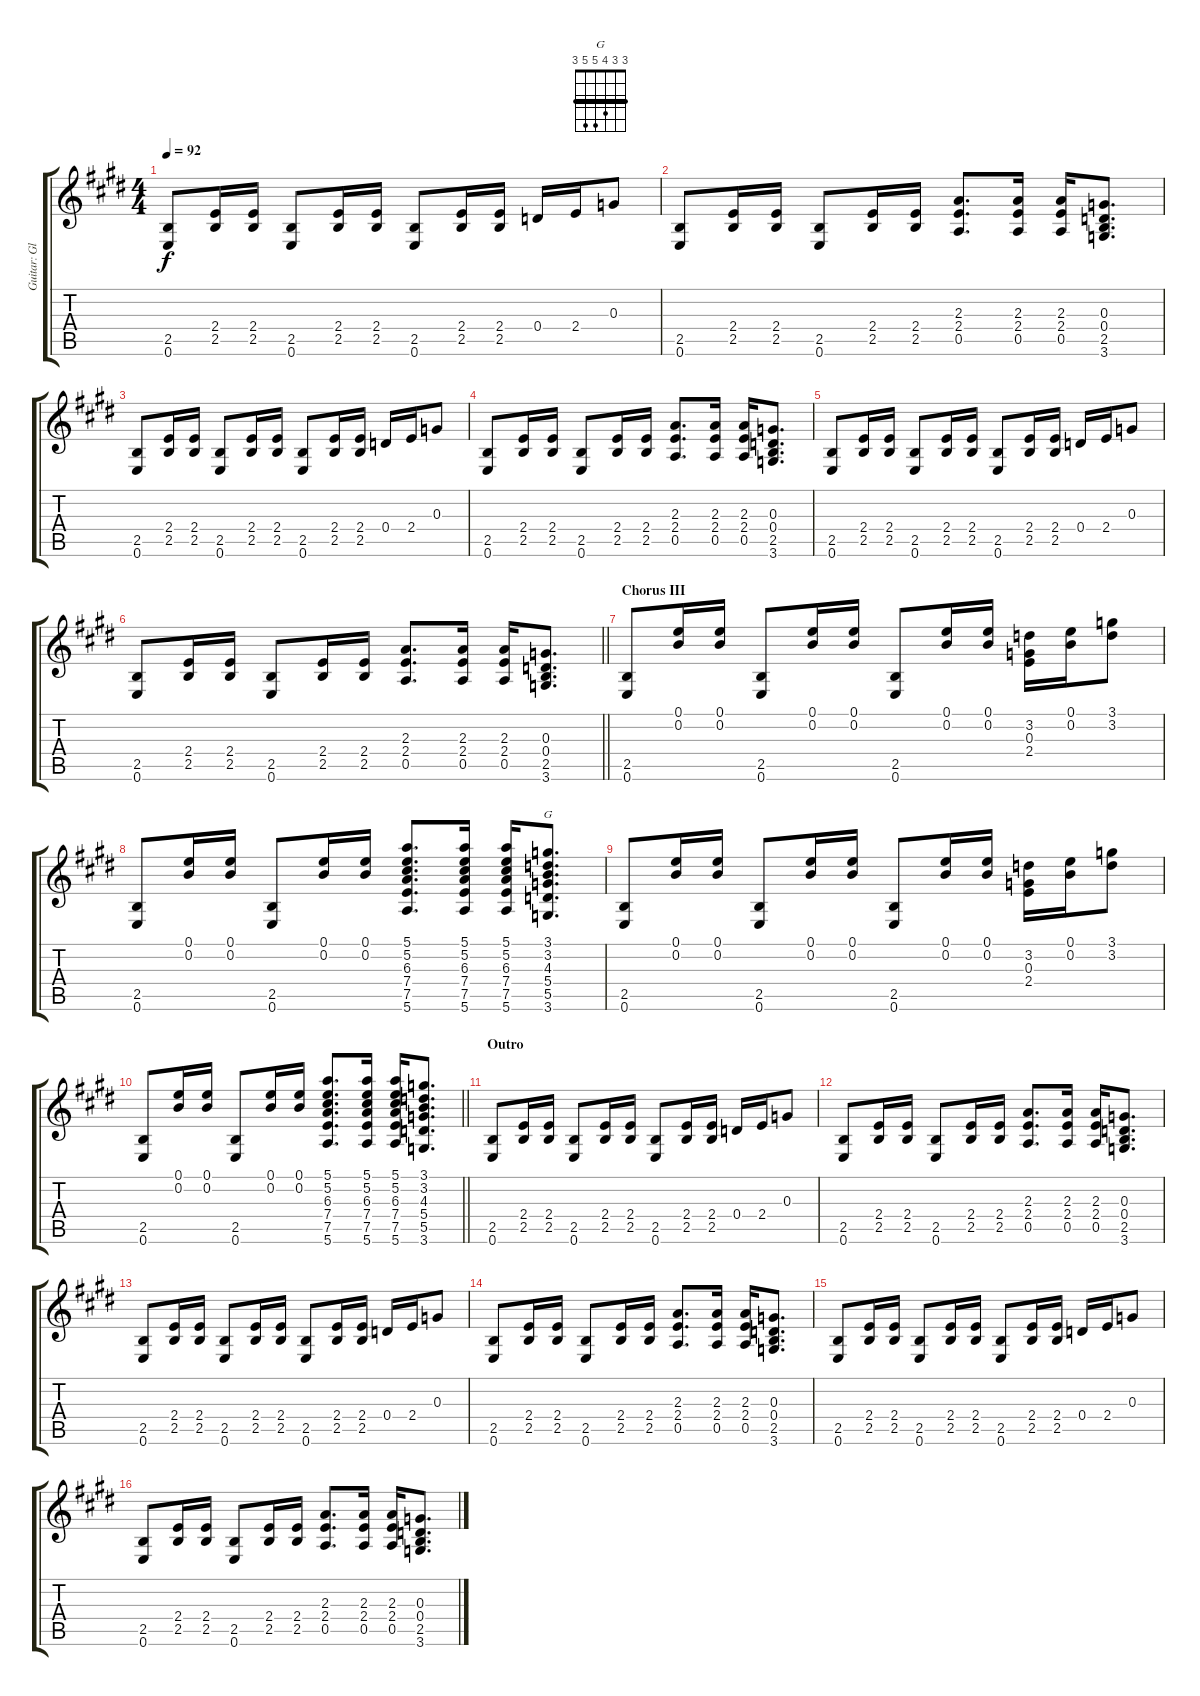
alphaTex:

\track ("Guitar: Glenn" "Guitar: Gl") {instrument distortionguitar}
\staff {score tabs}
\tuning (E4 B3 G3 D3 A2 E2) {hide}
\chord ("G" 3 3 4 5 5 3) {barre 3}
\ts (4 4)
\tempo 92
\clef g2
\ks e
(2.5 0.6).8{dy f} (2.4 2.5).16 (2.4 2.5).16 (2.5 0.6).8 (2.4 2.5).16 (2.4 2.5).16 (2.5 0.6).8 (2.4 2.5).16 (2.4 2.5).16 0.4.16 2.4.16 0.3.8 |
(2.5 0.6).8 (2.4 2.5).16 (2.4 2.5).16 (2.5 0.6).8 (2.4 2.5).16 (2.4 2.5).16 (2.3 2.4 0.5).8{d} (2.3 2.4 0.5).16 (2.3 2.4 0.5).16 (0.3 0.4 2.5 3.6).8{d} |
(2.5 0.6).8 (2.4 2.5).16 (2.4 2.5).16 (2.5 0.6).8 (2.4 2.5).16 (2.4 2.5).16 (2.5 0.6).8 (2.4 2.5).16 (2.4 2.5).16 0.4.16 2.4.16 0.3.8 |
(2.5 0.6).8 (2.4 2.5).16 (2.4 2.5).16 (2.5 0.6).8 (2.4 2.5).16 (2.4 2.5).16 (2.3 2.4 0.5).8{d} (2.3 2.4 0.5).16 (2.3 2.4 0.5).16 (0.3 0.4 2.5 3.6).8{d} |
(2.5 0.6).8 (2.4 2.5).16 (2.4 2.5).16 (2.5 0.6).8 (2.4 2.5).16 (2.4 2.5).16 (2.5 0.6).8 (2.4 2.5).16 (2.4 2.5).16 0.4.16 2.4.16 0.3.8 |
\barLineRight lightlight
(2.5 0.6).8 (2.4 2.5).16 (2.4 2.5).16 (2.5 0.6).8 (2.4 2.5).16 (2.4 2.5).16 (2.3 2.4 0.5).8{d} (2.3 2.4 0.5).16 (2.3 2.4 0.5).16 (0.3 0.4 2.5 3.6).8{d} |
\section ("" "Chorus III")
(2.5 0.6).8 (0.1 0.2).16 (0.1 0.2).16 (2.5 0.6).8 (0.1 0.2).16 (0.1 0.2).16 (2.5 0.6).8 (0.1 0.2).16 (0.1 0.2).16 (3.2 0.3 2.4).16 (0.1 0.2).16 (3.1 3.2).8 |
(2.5 0.6).8 (0.1 0.2).16 (0.1 0.2).16 (2.5 0.6).8 (0.1 0.2).16 (0.1 0.2).16 (5.1 5.2 6.3 7.4 7.5 5.6).8{d} (5.1 5.2 6.3 7.4 7.5 5.6).16 (5.1 5.2 6.3 7.4 7.5 5.6).16 (3.1 3.2 4.3 5.4 5.5 3.6).8{d ch "G"} |
(2.5 0.6).8 (0.1 0.2).16 (0.1 0.2).16 (2.5 0.6).8 (0.1 0.2).16 (0.1 0.2).16 (2.5 0.6).8 (0.1 0.2).16 (0.1 0.2).16 (3.2 0.3 2.4).16 (0.1 0.2).16 (3.1 3.2).8 |
\barLineRight lightlight
(2.5 0.6).8 (0.1 0.2).16 (0.1 0.2).16 (2.5 0.6).8 (0.1 0.2).16 (0.1 0.2).16 (5.1 5.2 6.3 7.4 7.5 5.6).8{d} (5.1 5.2 6.3 7.4 7.5 5.6).16 (5.1 5.2 6.3 7.4 7.5 5.6).16 (3.1 3.2 4.3 5.4 5.5 3.6).8{d} |
\section ("" "Outro")
(2.5 0.6).8 (2.4 2.5).16 (2.4 2.5).16 (2.5 0.6).8 (2.4 2.5).16 (2.4 2.5).16 (2.5 0.6).8 (2.4 2.5).16 (2.4 2.5).16 0.4.16 2.4.16 0.3.8 |
(2.5 0.6).8 (2.4 2.5).16 (2.4 2.5).16 (2.5 0.6).8 (2.4 2.5).16 (2.4 2.5).16 (2.3 2.4 0.5).8{d} (2.3 2.4 0.5).16 (2.3 2.4 0.5).16 (0.3 0.4 2.5 3.6).8{d} |
(2.5 0.6).8 (2.4 2.5).16 (2.4 2.5).16 (2.5 0.6).8 (2.4 2.5).16 (2.4 2.5).16 (2.5 0.6).8 (2.4 2.5).16 (2.4 2.5).16 0.4.16 2.4.16 0.3.8 |
(2.5 0.6).8 (2.4 2.5).16 (2.4 2.5).16 (2.5 0.6).8 (2.4 2.5).16 (2.4 2.5).16 (2.3 2.4 0.5).8{d} (2.3 2.4 0.5).16 (2.3 2.4 0.5).16 (0.3 0.4 2.5 3.6).8{d} |
(2.5 0.6).8 (2.4 2.5).16 (2.4 2.5).16 (2.5 0.6).8 (2.4 2.5).16 (2.4 2.5).16 (2.5 0.6).8 (2.4 2.5).16 (2.4 2.5).16 0.4.16 2.4.16 0.3.8 |
(2.5 0.6).8 (2.4 2.5).16 (2.4 2.5).16 (2.5 0.6).8 (2.4 2.5).16 (2.4 2.5).16 (2.3 2.4 0.5).8{d} (2.3 2.4 0.5).16 (2.3 2.4 0.5).16 (0.3 0.4 2.5 3.6).8{d}
